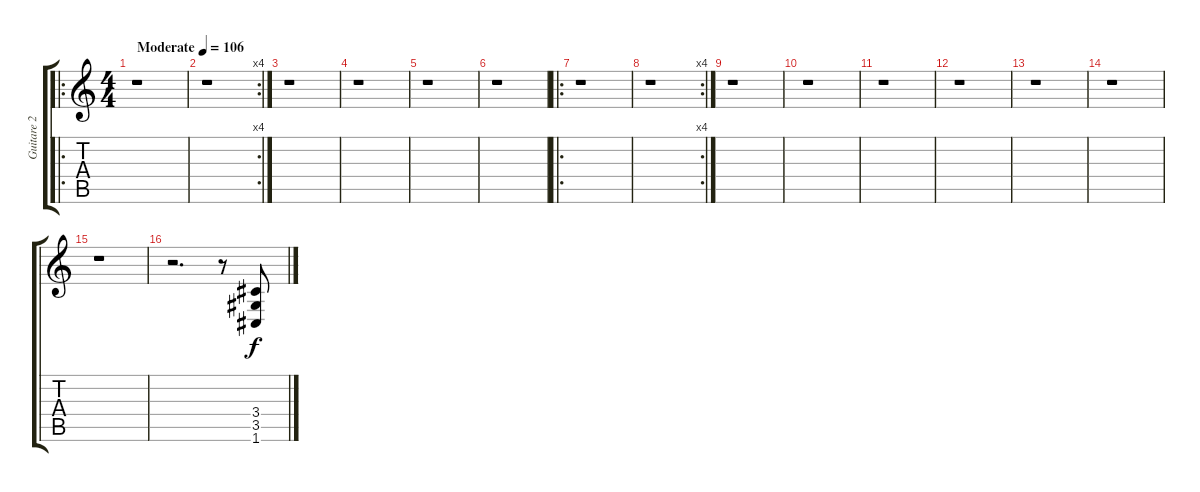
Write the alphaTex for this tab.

\track ("Guitare 2" "Guitare 2") {instrument distortionguitar}
\staff {score tabs}
\tuning (C4 G3 Eb3 Bb2 F2 C2) {hide}
\ro
\ts (4 4)
\tempo (106 "Moderate")
\clef g2
\ks c
r.1{dy f instrument distortionguitar} |
\rc 4
r.1 |
r.1 |
r.1 |
r.1 |
r.1 |
\ro
r.1 |
\rc 4
r.1 |
r.1 |
r.1 |
r.1 |
r.1 |
r.1 |
r.1 |
r.1 |
r.2{d} r.8 (3.4 3.5 1.6).8
